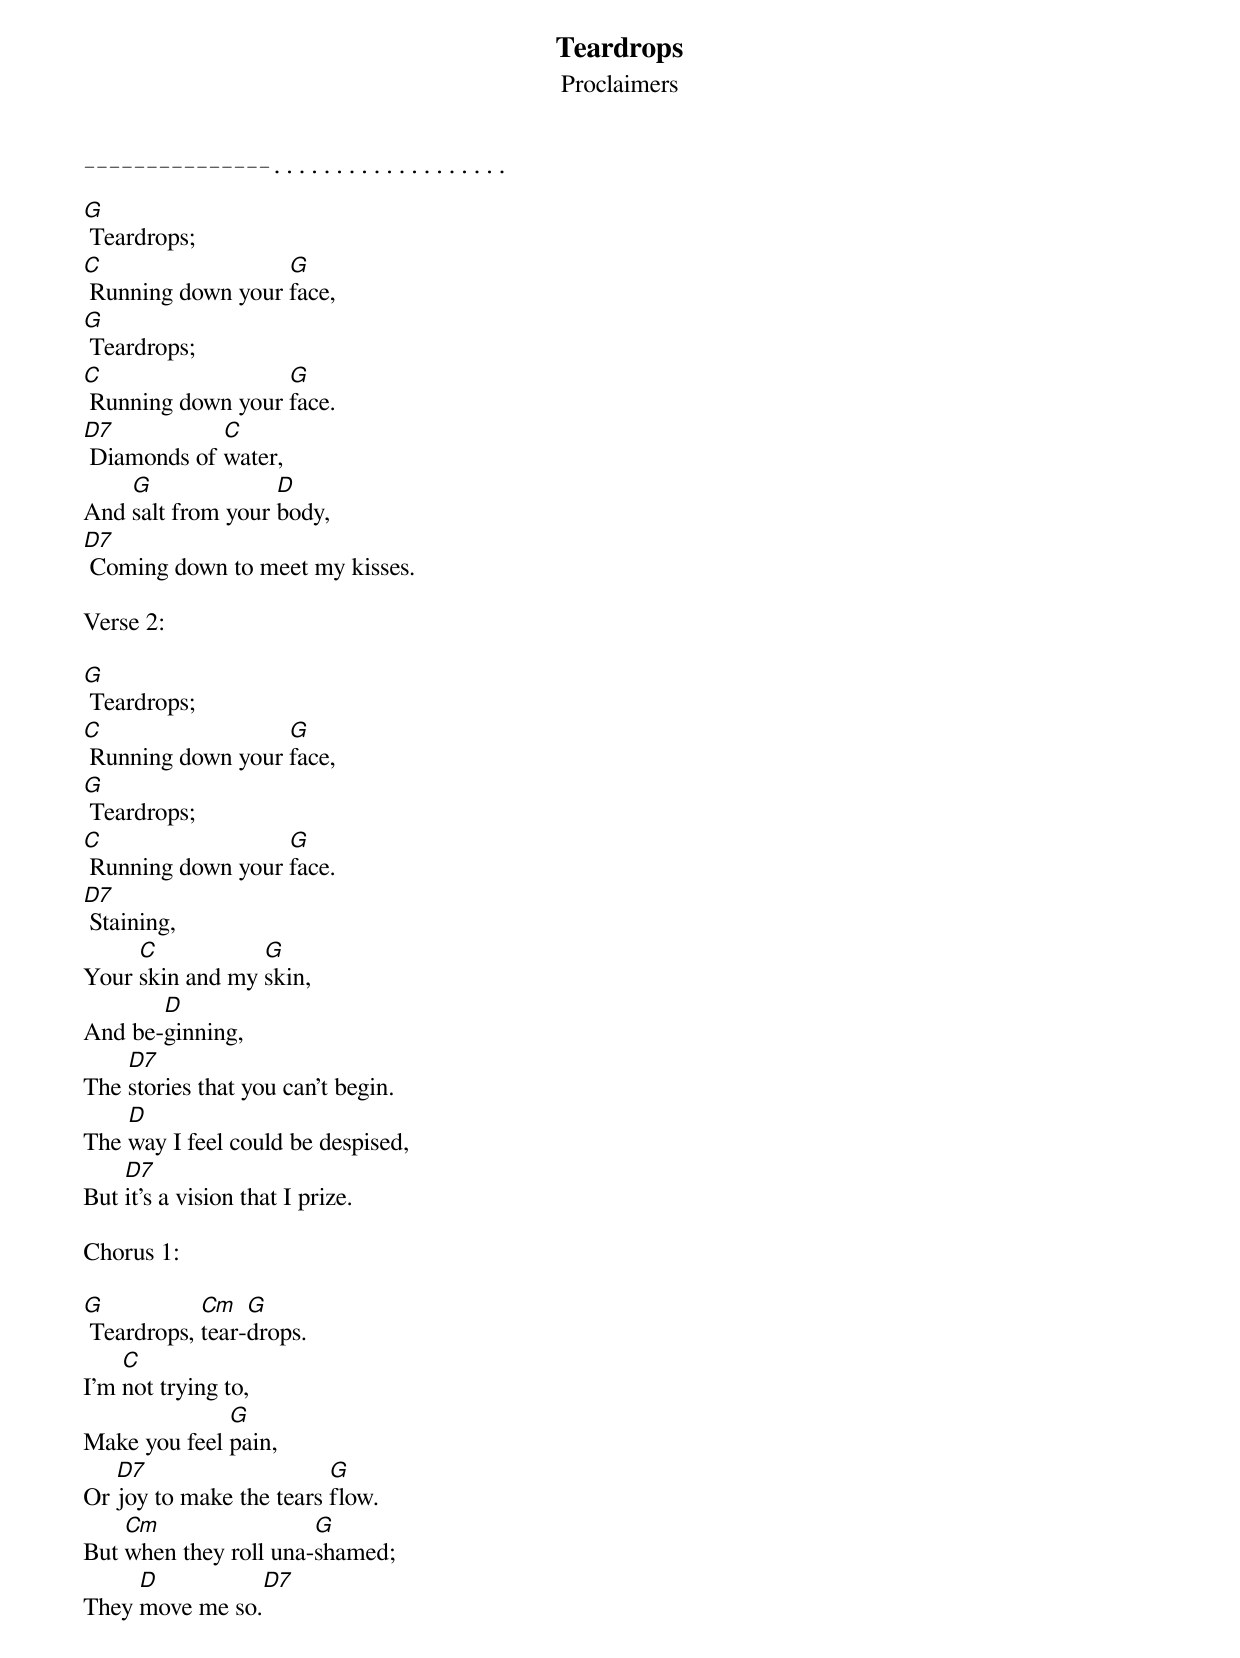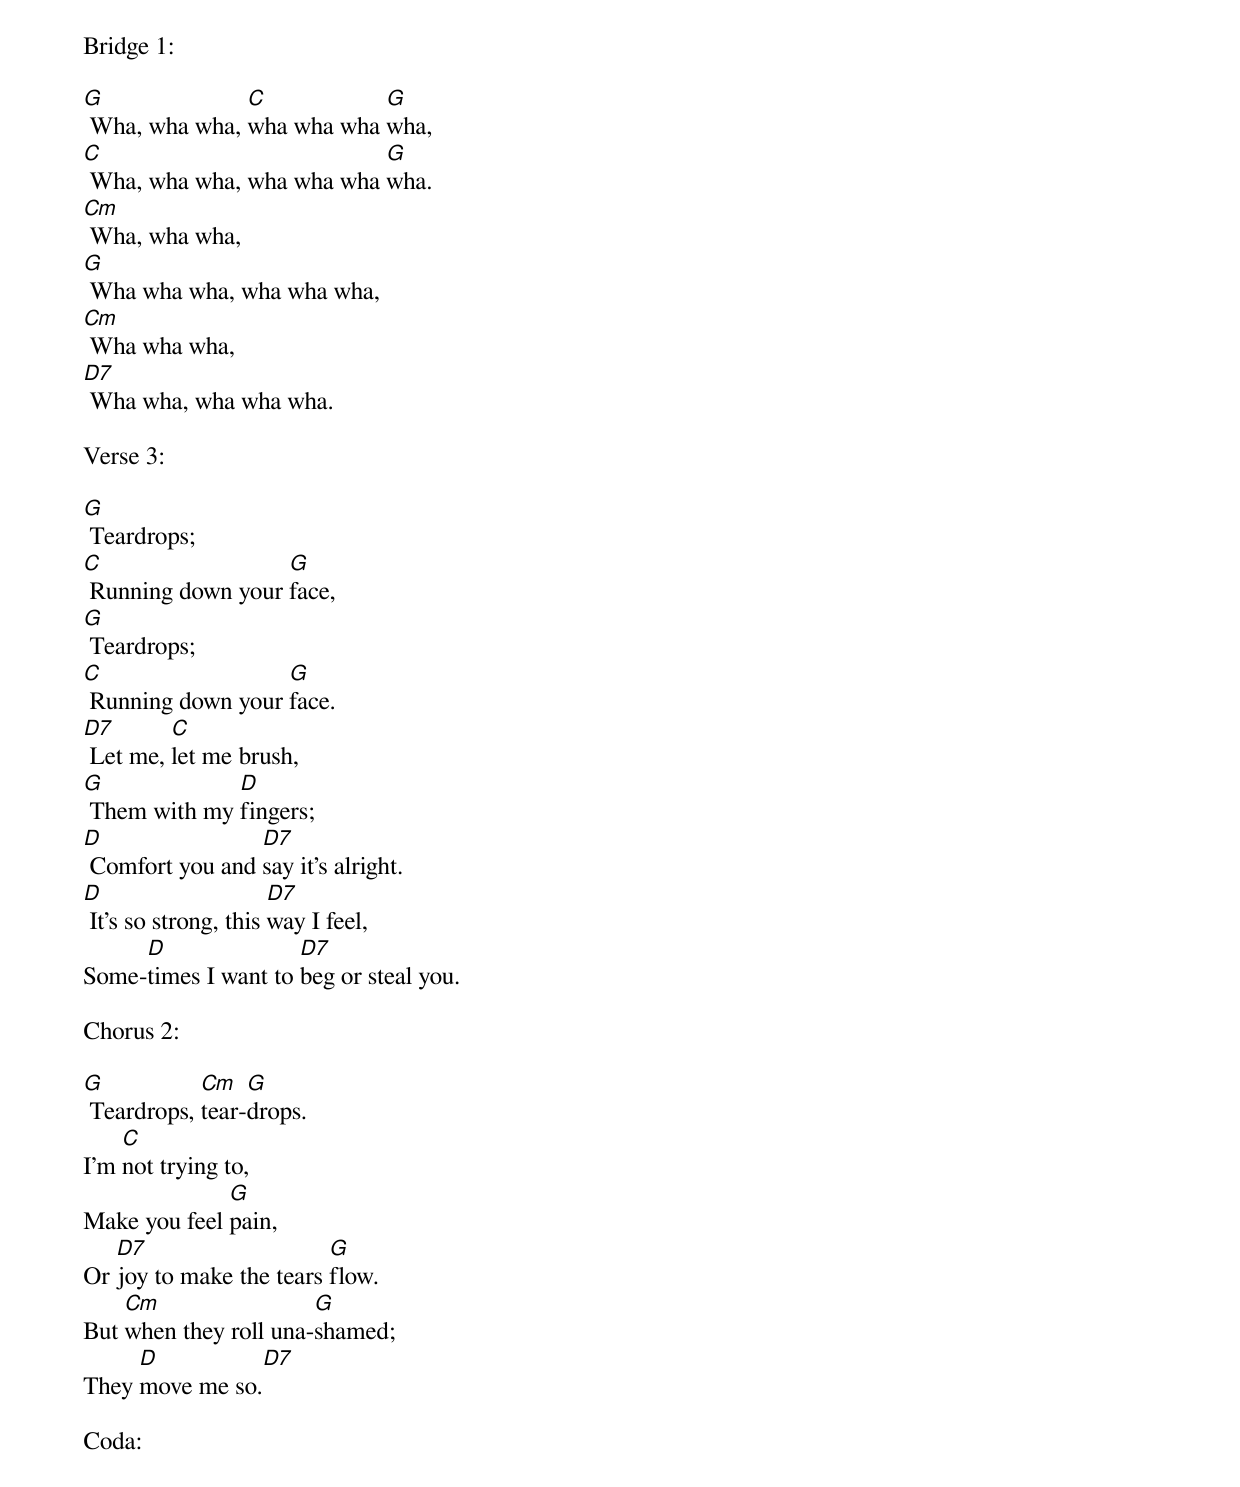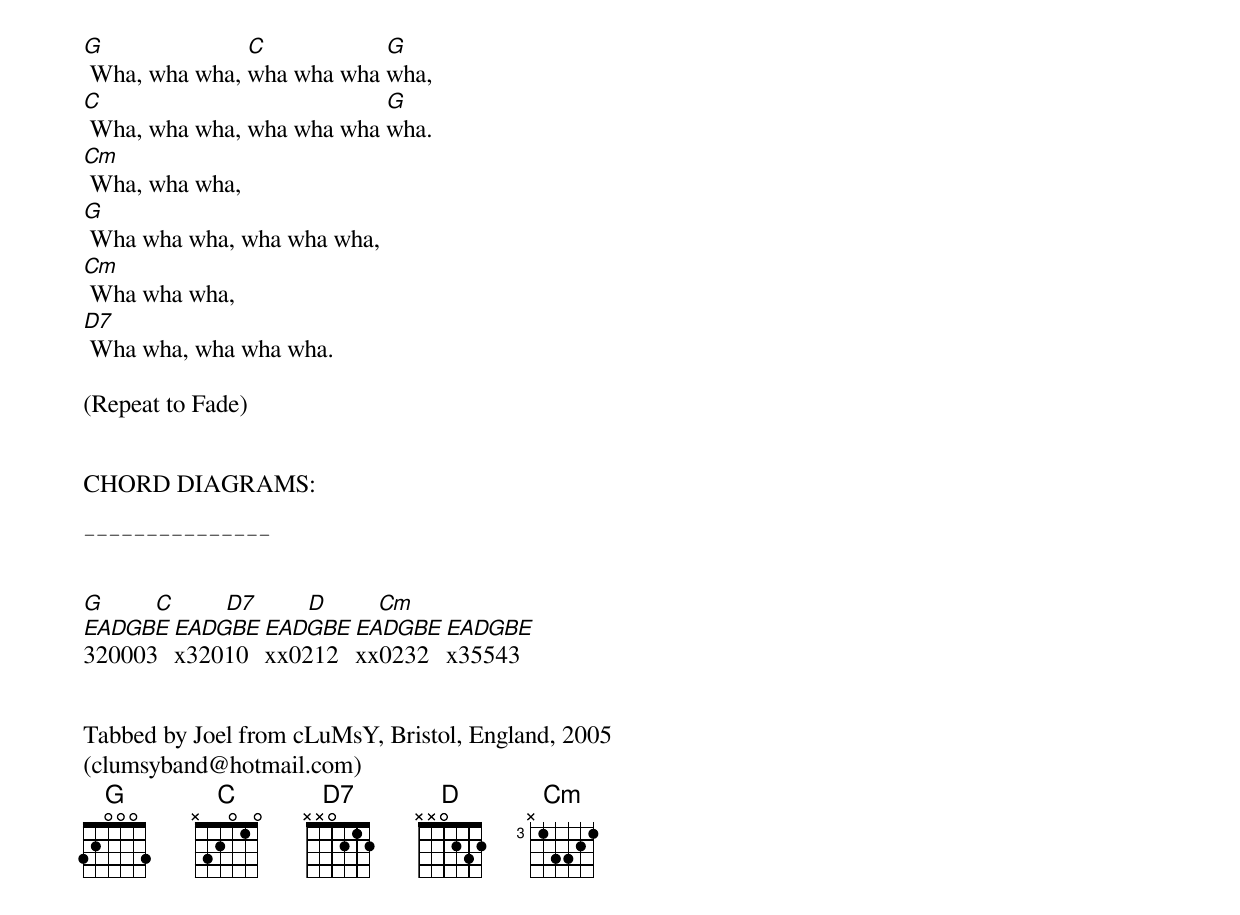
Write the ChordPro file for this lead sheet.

{t:Teardrops}
{st:Proclaimers}

{sot}
---------------...................

{eot}
[G] Teardrops;
[C] Running down your [G]face,
[G] Teardrops;
[C] Running down your [G]face.
[D7] Diamonds of [C]water,
And [G]salt from your [D]body,
[D7] Coming down to meet my kisses.

Verse 2:

[G] Teardrops;
[C] Running down your [G]face,
[G] Teardrops;
[C] Running down your [G]face.
[D7] Staining,
Your [C]skin and my [G]skin,
And be-[D]ginning,
The [D7]stories that you can't begin.
The [D]way I feel could be despised,
But [D7]it's a vision that I prize.

Chorus 1:

[G] Teardrops, [Cm]tear-[G]drops.
I'm [C]not trying to,
Make you feel [G]pain,
Or [D7]joy to make the tears [G]flow.
But [Cm]when they roll una-[G]shamed;
They [D]move me so.[D7]

Bridge 1:

[G] Wha, wha wha, [C]wha wha wha [G]wha,
[C] Wha, wha wha, wha wha wha [G]wha.
[Cm] Wha, wha wha,
[G] Wha wha wha, wha wha wha,
[Cm] Wha wha wha,
[D7] Wha wha, wha wha wha.

Verse 3:

[G] Teardrops;
[C] Running down your [G]face,
[G] Teardrops;
[C] Running down your [G]face.
[D7] Let me, [C]let me brush,
[G] Them with my [D]fingers;
[D] Comfort you and [D7]say it's alright.
[D] It's so strong, this [D7]way I feel,
Some-[D]times I want to [D7]beg or steal you.

Chorus 2:

[G] Teardrops, [Cm]tear-[G]drops.
I'm [C]not trying to,
Make you feel [G]pain,
Or [D7]joy to make the tears [G]flow.
But [Cm]when they roll una-[G]shamed;
They [D]move me so.[D7]

Coda:

[G] Wha, wha wha, [C]wha wha wha [G]wha,
[C] Wha, wha wha, wha wha wha [G]wha.
[Cm] Wha, wha wha,
[G] Wha wha wha, wha wha wha,
[Cm] Wha wha wha,
[D7] Wha wha, wha wha wha.

(Repeat to Fade)


CHORD DIAGRAMS:

{sot}
---------------

{eot}

[G]        [C]        [D7]        [D]        [Cm]
[EADGBE]320003  [EADGBE]x32010  [EADGBE]xx0212  [EADGBE]xx0232  [EADGBE]x35543


Tabbed by Joel from cLuMsY, Bristol, England, 2005
(clumsyband@hotmail.com)
